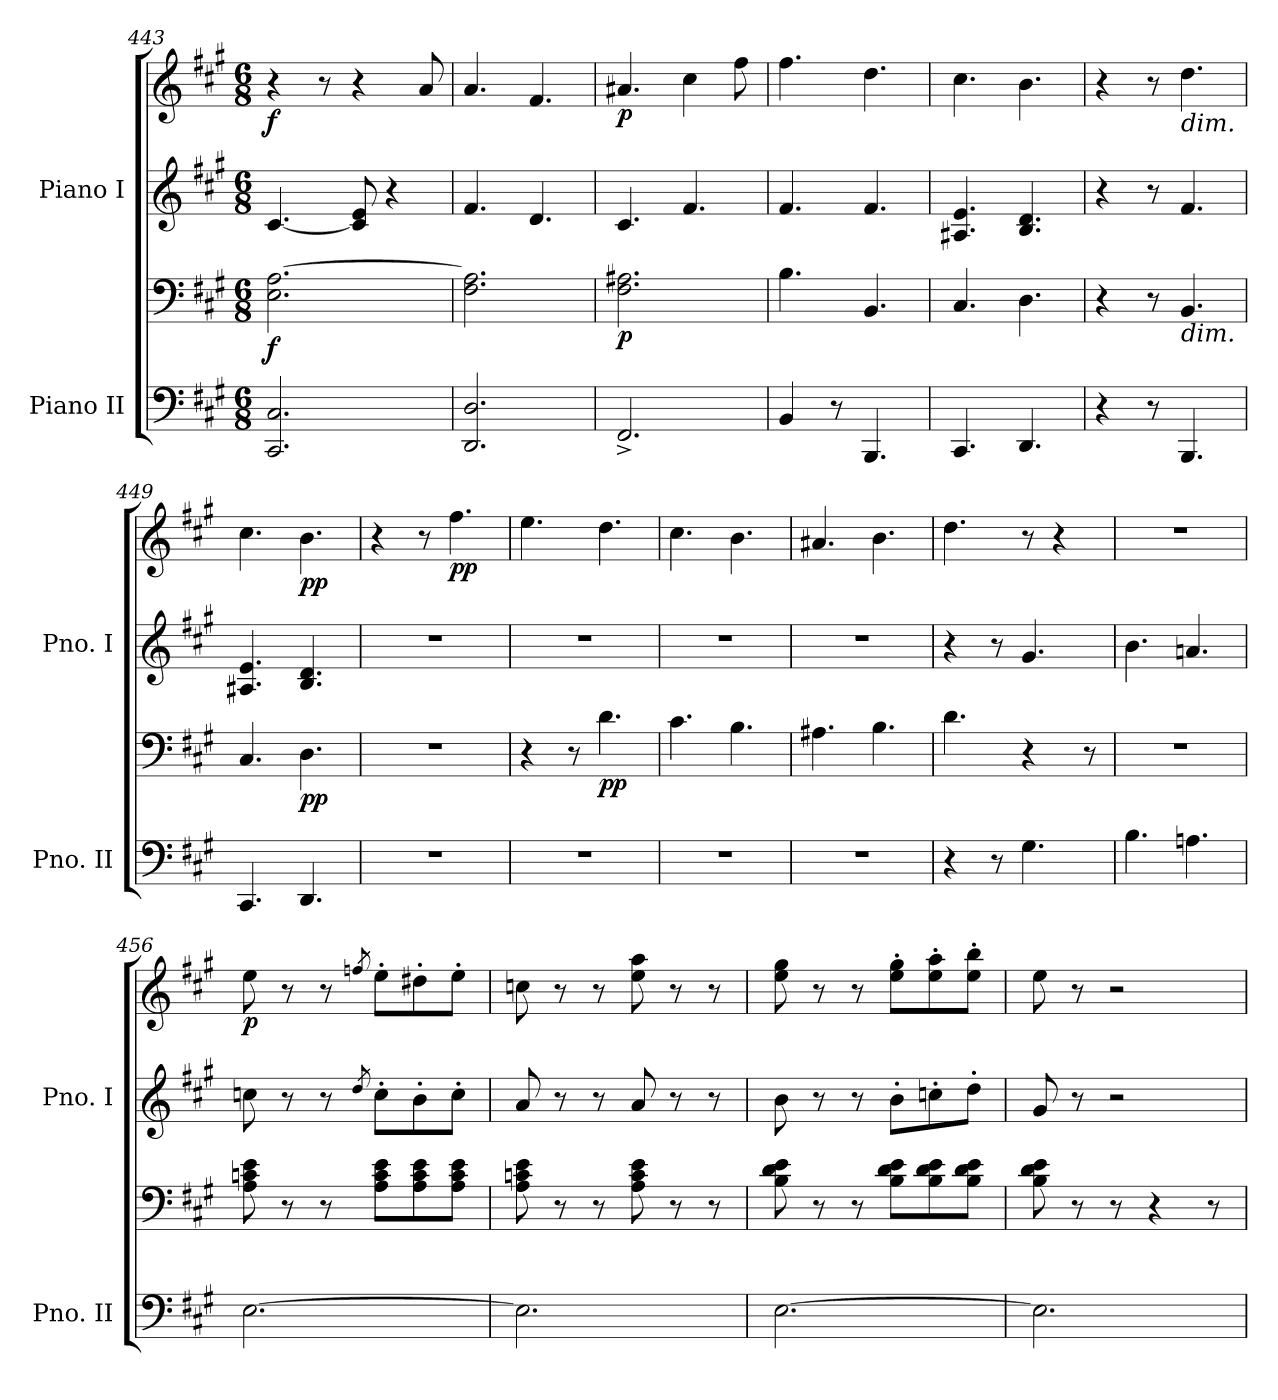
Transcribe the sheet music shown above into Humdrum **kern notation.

**kern	**kern	**dynam	**kern	**kern	**dynam
*part2	*part2	*part2	*part1	*part1	*part1
*staff4	*staff3	*staff3/4	*staff2	*staff1	*staff1/2
*I"Piano II	*	*	*I"Piano I	*	*
*I'Pno. II	*	*	*I'Pno. I	*	*
*clefF4	*clefF4	*	*clefG2	*clefG2	*
*k[f#c#g#]	*k[f#c#g#]	*	*k[f#c#g#]	*k[f#c#g#]	*
*M6/8	*M6/8	*	*M6/8	*M6/8	*
=443	=443	=443	=443	=443	=443
!	!	!LO:DY:b	!	!	!LO:DY:b
2.CC#/ 2.C#/	2.E\ [2.A\	f	[4.c#/	4r	f
.	.	.	.	8r	.
.	.	.	8c#/] 8e/	4r	.
.	.	.	4r	.	.
.	.	.	.	8a/	.
=444	=444	=444	=444	=444	=444
2.DD/ 2.D/	2.F#\ 2.A\]	.	4.f#/	4.a/	.
.	.	.	4.d/	4.f#/	.
=445	=445	=445	=445	=445	=445
!	!	!LO:DY:b	!	!	!LO:DY:b
2.FF#^/	2.F#\ 2.A#X\	p	4.c#/	4.a#X/	p
.	.	.	4.f#/	4cc#\	.
.	.	.	.	8ff#\	.
=446	=446	=446	=446	=446	=446
4BB/	4.B\	.	4.f#/	4.ff#\	.
8r	.	.	.	.	.
4.BBB/	4.BB/	.	4.f#/	4.dd\	.
=447	=447	=447	=447	=447	=447
4.CC#/	4.C#/	.	4.A#X/ 4.e/	4.cc#\	.
4.DD/	4.D\	.	4.B/ 4.d/	4.b\	.
=448	=448	=448	=448	=448	=448
4r	4r	.	4r	4r	.
8r	8r	.	8r	8r	.
!	!	!	!	!LO:TX:b:i:t=dim.	!
!	!LO:TX:b:i:t=dim.	!	!	!	!
4.BBB/	4.BB/	.	4.f#/	4.dd\	.
=449	=449	=449	=449	=449	=449
4.CC#/	4.C#/	.	4.A#X/ 4.e/	4.cc#\	.
!	!	!LO:DY:b	!	!	!LO:DY:b
4.DD/	4.D\	pp	4.B/ 4.d/	4.b\	pp
=450	=450	=450	=450	=450	=450
2.r	2.r	.	2.r	4r	.
.	.	.	.	8r	.
!	!	!	!	!	!LO:DY:b
.	.	.	.	4.ff#\	pp
=451	=451	=451	=451	=451	=451
2.r	4r	.	2.r	4.ee\	.
.	8r	.	.	.	.
!	!	!LO:DY:b	!	!	!
.	4.d\	pp	.	4.dd\	.
=452	=452	=452	=452	=452	=452
2.r	4.c#\	.	2.r	4.cc#\	.
.	4.B\	.	.	4.b\	.
=453	=453	=453	=453	=453	=453
2.r	4.A#X\	.	2.r	4.a#X/	.
.	4.B\	.	.	4.b\	.
=454	=454	=454	=454	=454	=454
4r	4.d\	.	4r	4.dd\	.
8r	.	.	8r	.	.
4.G#\	4r	.	4.g#/	8r	.
.	.	.	.	4r	.
.	8r	.	.	.	.
!!LO:LB:g=z
=455	=455	=455	=455	=455	=455
4.B\	2.r	.	4.b\	2.r	.
4.An\	.	.	4.an/	.	.
=456	=456	=456	=456	=456	=456
!	!	!LO:DY:b=2	!	!	!
!	!	!LO:DY:n=1:b	!	!	!LO:DY:b
[2.E\	8A\ 8cn\ 8e\	mp p	8ccn\	8ee\	p
.	8r	.	8r	8r	.
.	8r	.	8r	8r	.
.	.	.	8qdd/	8qffn/	.
.	8A\ 8c\ 8e\L	.	8cc'\L	8ee'\L	.
.	8A\ 8c\ 8e\	.	8b'\	8dd#X'\	.
.	8A\ 8c\ 8e\J	.	8cc'\J	8ee'\J	.
=457	=457	=457	=457	=457	=457
2.E\]	8A\ 8cn\ 8e\	.	8a/	8ccn\	.
.	8r	.	8r	8r	.
.	8r	.	8r	8r	.
.	8A\ 8c\ 8e\	.	8a/	8ee\ 8aa\	.
.	8r	.	8r	8r	.
.	8r	.	8r	8r	.
=458	=458	=458	=458	=458	=458
[2.E\	8B\ 8d\ 8e\	.	8b\	8ee\ 8gg#\	.
.	8r	.	8r	8r	.
.	8r	.	8r	8r	.
.	8B\ 8d\ 8e\L	.	8b'\L	8ee\' 8gg#\'L	.
.	8B\ 8d\ 8e\	.	8ccn'\	8ee\' 8aa\'	.
.	8B\ 8d\ 8e\J	.	8dd'\J	8ee\' 8bb\'J	.
=459	=459	=459	=459	=459	=459
2.E\]	8B\ 8d\ 8e\	.	8g#/	8ee\	.
.	8r	.	8r	8r	.
.	8r	.	2r	2r	.
.	4r	.	.	.	.
.	8r	.	.	.	.
=	=	=	=	=	=
*-	*-	*-	*-	*-	*-
